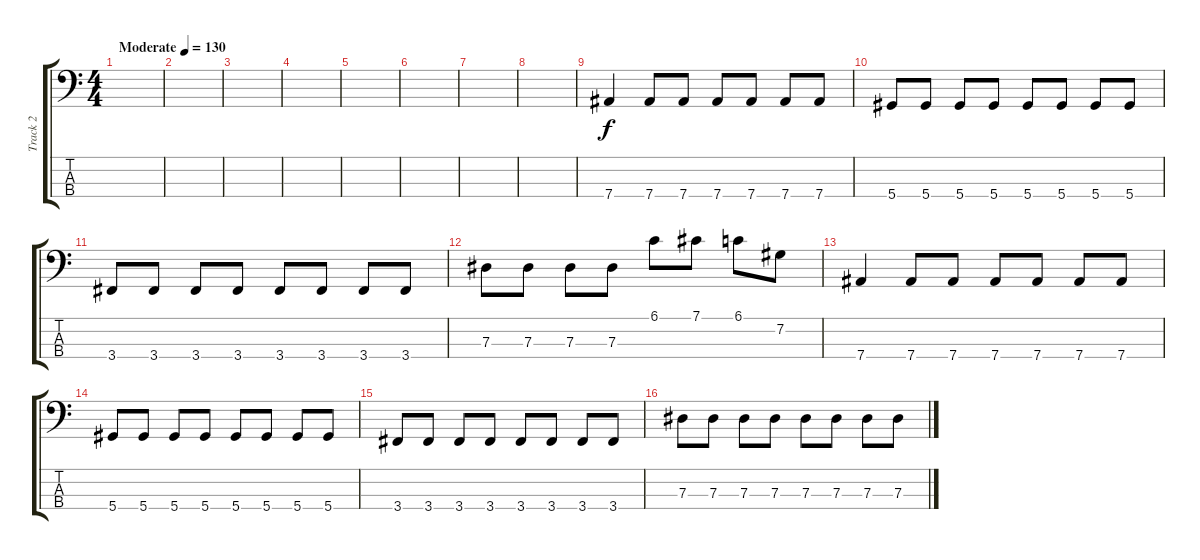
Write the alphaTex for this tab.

\track ("Track 2" "Track 2") {instrument electricbassfinger}
\staff {score tabs}
\tuning (Gb2 Db2 Ab1 Eb1) {hide}
\ts (4 4)
\tempo (130 "Moderate")
\clef f4
\ks c
|
|
|
|
|
|
|
|
7.4.4 7.4.8 7.4.8 7.4.8 7.4.8 7.4.8 7.4.8 |
5.4.8 5.4.8 5.4.8 5.4.8 5.4.8 5.4.8 5.4.8 5.4.8 |
3.4.8 3.4.8 3.4.8 3.4.8 3.4.8 3.4.8 3.4.8 3.4.8 |
7.3.8 7.3.8 7.3.8 7.3.8 6.1.8 7.1.8 6.1.8 7.2.8 |
7.4.4 7.4.8 7.4.8 7.4.8 7.4.8 7.4.8 7.4.8 |
5.4.8 5.4.8 5.4.8 5.4.8 5.4.8 5.4.8 5.4.8 5.4.8 |
3.4.8 3.4.8 3.4.8 3.4.8 3.4.8 3.4.8 3.4.8 3.4.8 |
7.3.8 7.3.8 7.3.8 7.3.8 7.3.8 7.3.8 7.3.8 7.3.8
